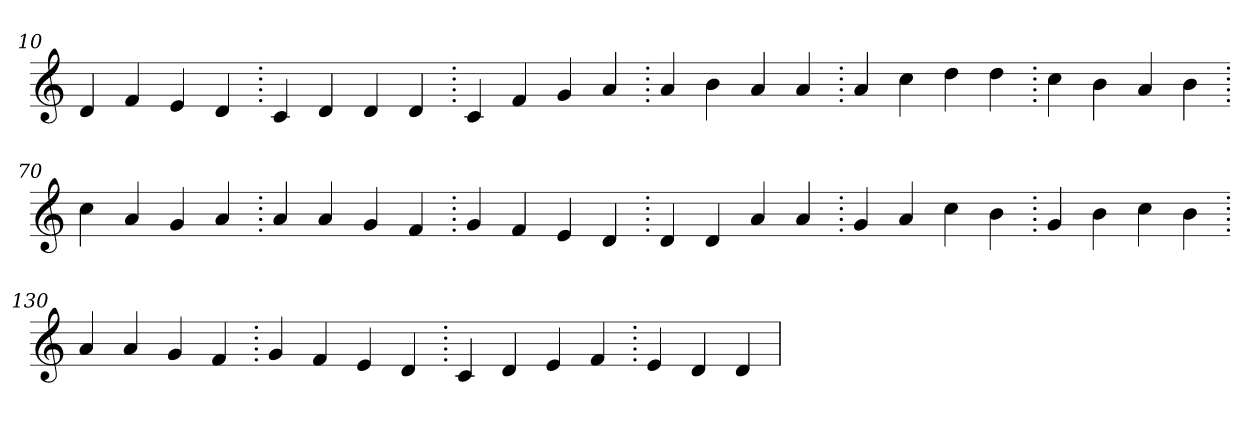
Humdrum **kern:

**kern
*part1
*staff1
*clefG2
=10.
4d
4f
4e
4d
=20.
4c
4d
4d
4d
=30.
4c
4f
4g
4a
=40.
4a
4b
4a
4a
=50.
4a
4cc
4dd
4dd
=60.
4cc
4b
4a
4b
=70.
4cc
4a
4g
4a
=80.
4a
4a
4g
4f
=90.
4g
4f
4e
4d
=100.
4d
4d
4a
4a
=110.
4g
4a
4cc
4b
=120.
4g
4b
4cc
4b
=130.
4a
4a
4g
4f
=140.
4g
4f
4e
4d
=150.
4c
4d
4e
4f
=160.
4e
4d
4d
=
*-
